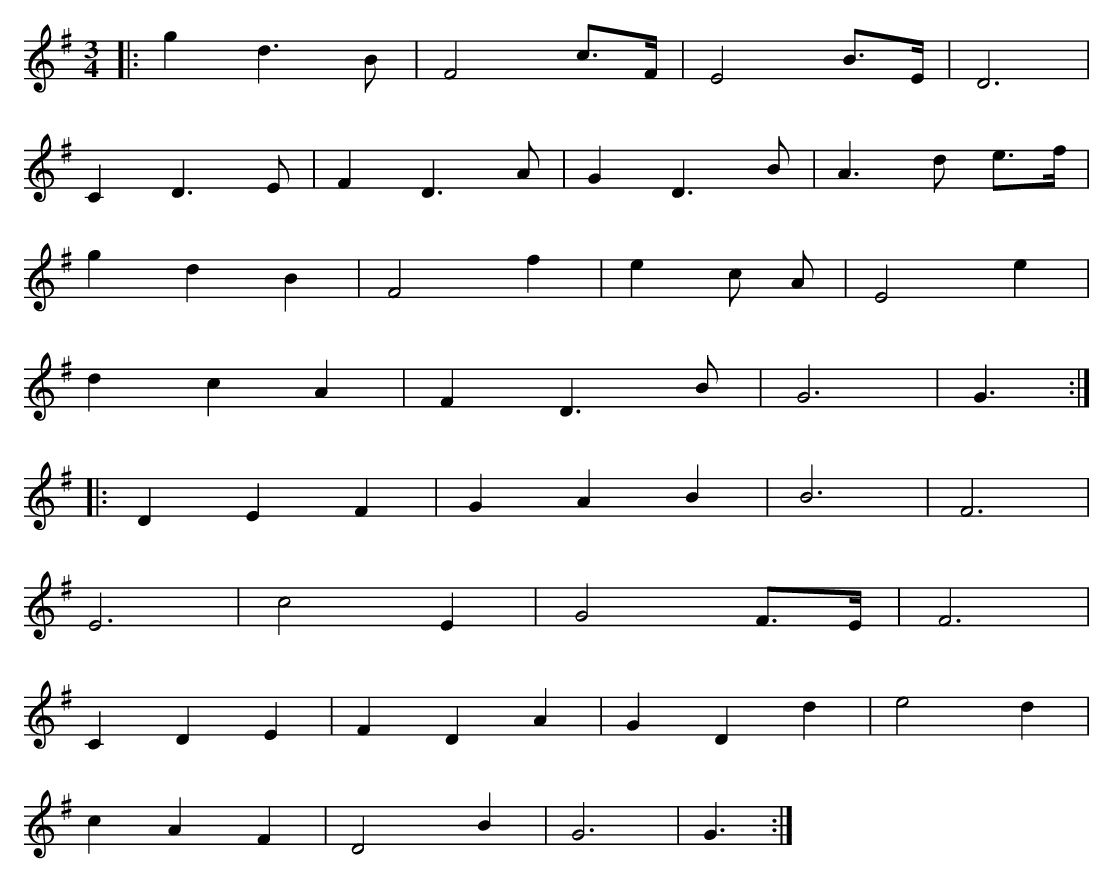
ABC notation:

X:1
M:3/4
K:G
|:g2 d3 B|F4 c>F|E4 B>E|D6|
C2 D3 E|F2 D3 A|G2 D3 B|A3 d e>f|
g2 d2 B2|F4 f2|e2 3c A|E4 e2|
d2 c2 A2|F2 D3 B|G6|G3:|
|:D2 E2 F2|G2 A2 B2|B6|F6|
E6|c4 E2|G4 F>E|F6|
C2 D2 E2|F2 D2 A2|G2 D2 d2|e4 d2|
c2 A2 F2|D4 B2|G6|G3:|
